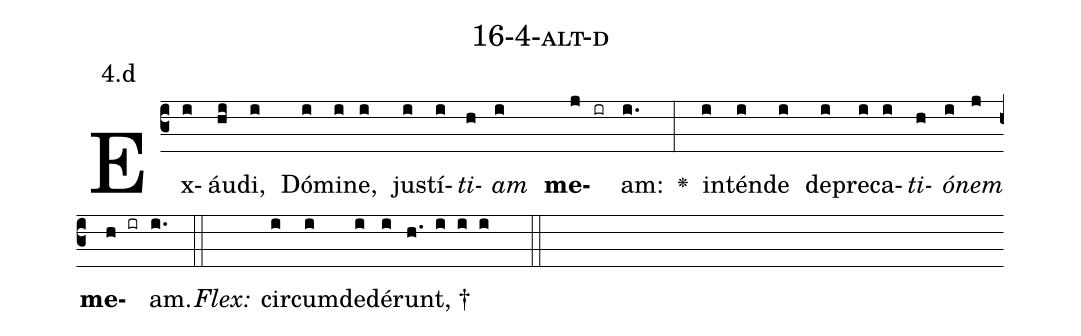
name: 16-4-alt-d;
annotation: 4.d;
%%
(c3)Ex(i)áu(hi)di,(i) Dó(i)mi(i)ne,(i) jus(i)tí(i)<i>ti</i>(h)<i>am</i>(i) <b>me</b>(j ir)am:(i.) <v>\greheightstar</v>(:) in(i)tén(i)de(i) de(i)pre(i)ca(i)<i>ti</i>(h)<i>ó</i>(i)<i>nem</i>(j) <b>me</b>(h ir)am.(i.) (::)
<i>Flex:</i>()  cir(i)cum(i)de(i)dé(i)runt, †(h. i i i  ::)

%E(i) u(h) o(i) u(j) a(h) e.(i.) (::)
